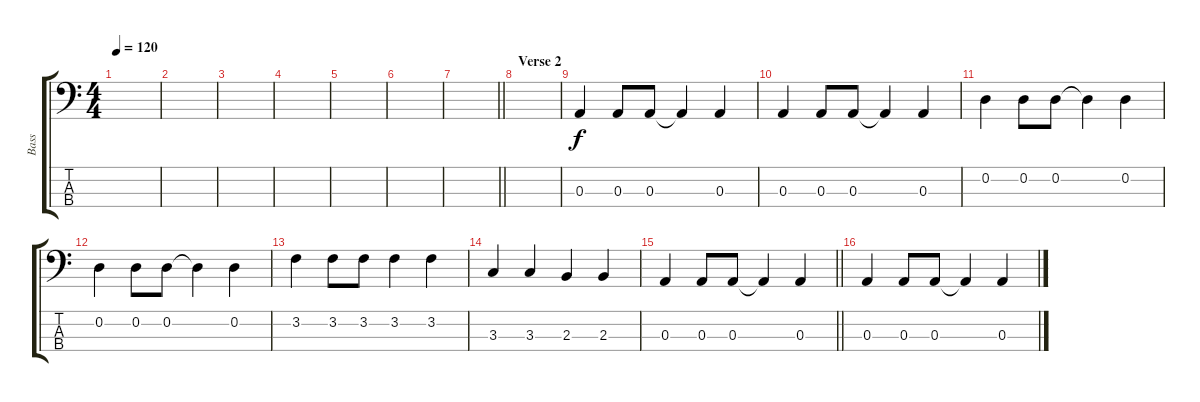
\track ("Bass" "Bass") {instrument electricbassfinger}
\staff {score tabs}
\tuning (G2 D2 A1 E1) {hide}
\ts (4 4)
\tempo 120
\clef f4
\ks c
|
|
|
|
|
|
\barLineRight lightlight
|
\section ("" "Verse 2")
|
0.3.4 0.3.8 0.3.8 0.3{t}.4 0.3.4 |
0.3.4 0.3.8 0.3.8 0.3{t}.4 0.3.4 |
0.2.4 0.2.8 0.2.8 0.2{t}.4 0.2.4 |
0.2.4 0.2.8 0.2.8 0.2{t}.4 0.2.4 |
3.2.4 3.2.8 3.2.8 3.2.4 3.2.4 |
3.3.4 3.3.4 2.3.4 2.3.4 |
\barLineRight lightlight
0.3.4 0.3.8 0.3.8 0.3{t}.4 0.3.4 |
0.3.4 0.3.8 0.3.8 0.3{t}.4 0.3.4
